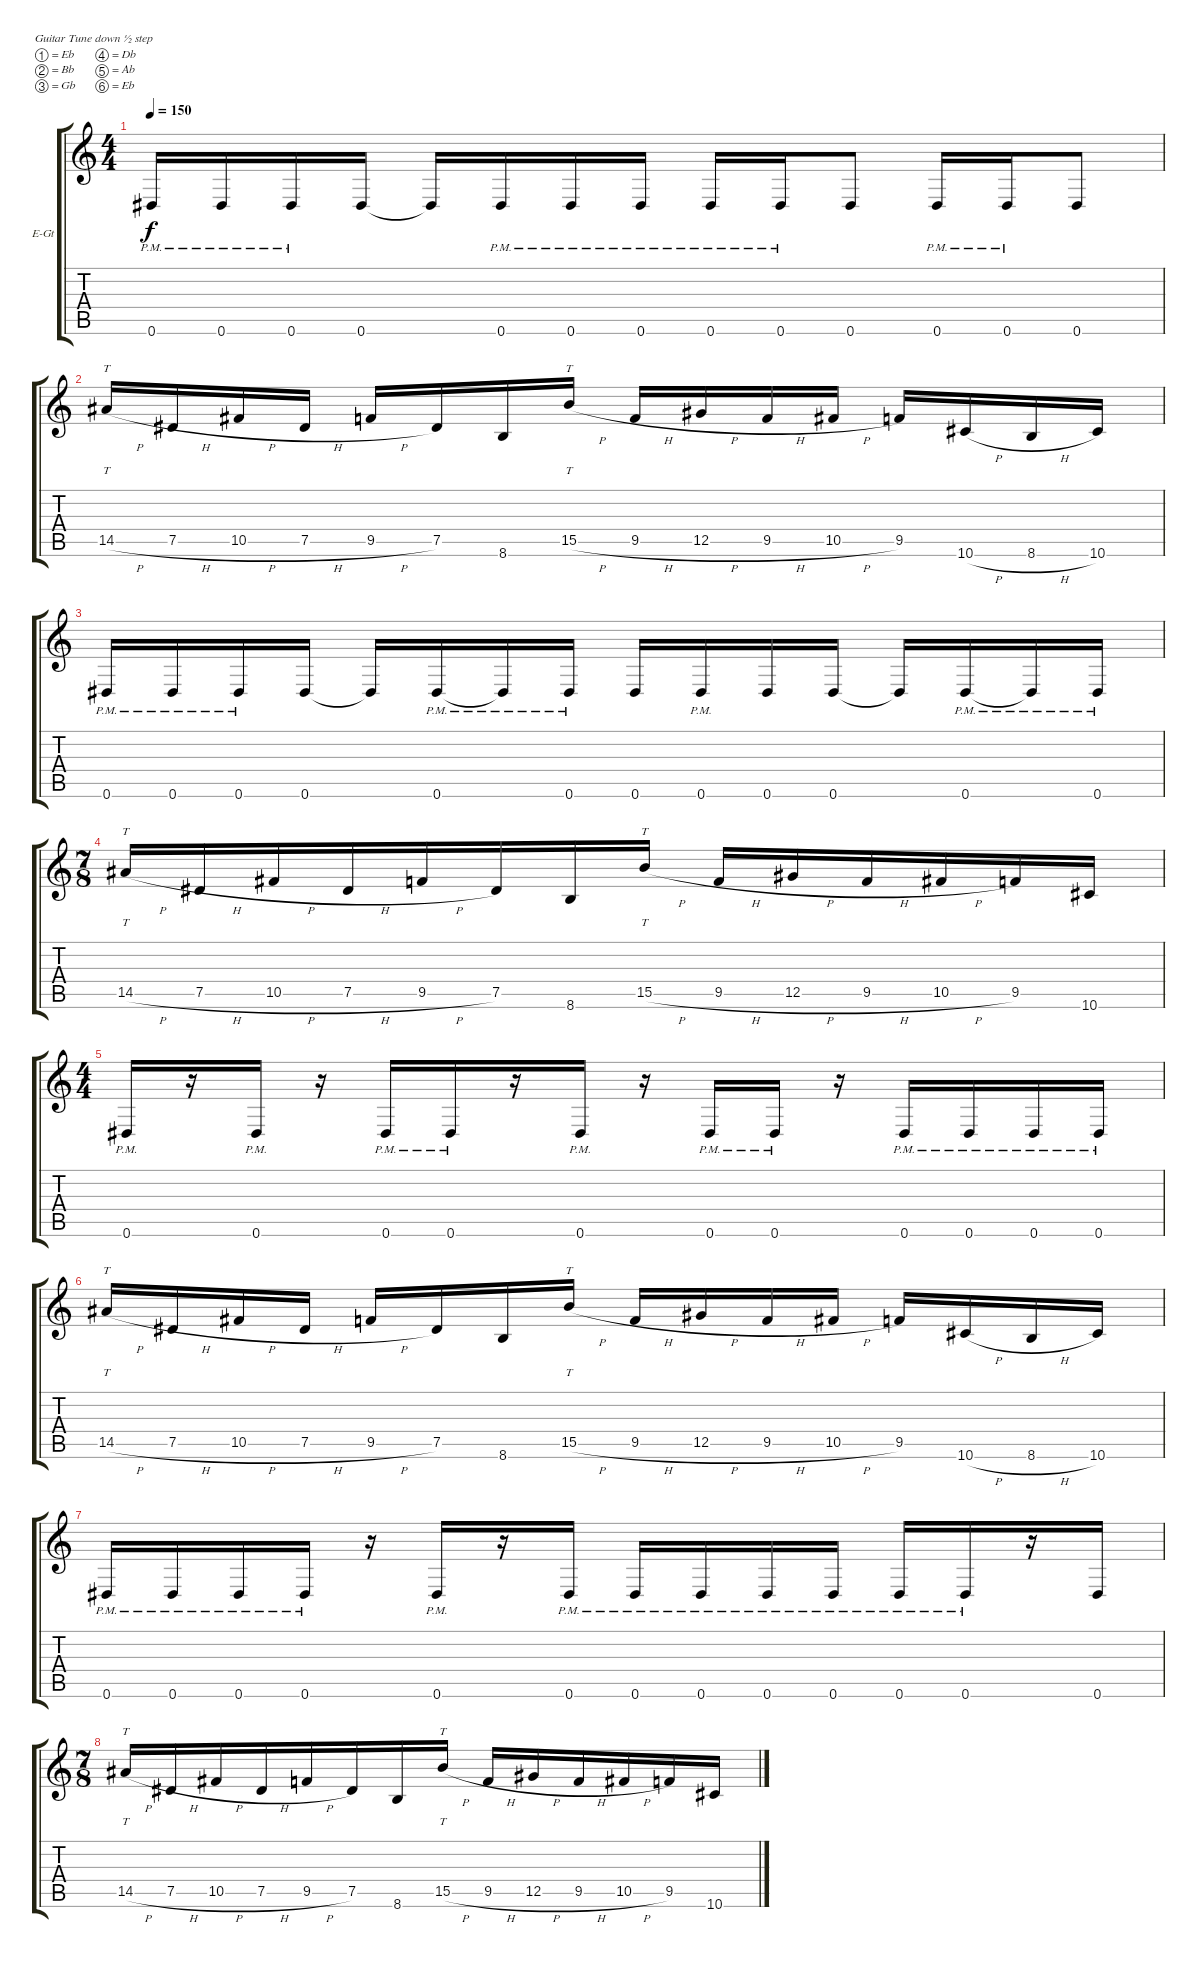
\defaultSystemsLayout 4
\bracketExtendMode groupsimilarinstruments
\firstSystemTrackNameOrientation horizontal
\otherSystemsTrackNameOrientation horizontal
\track ("Luke Hoskin" "E-Gt") {instrument distortionguitar}
\staff {score tabs}
\tuning (Eb4 Bb3 Gb3 Db3 Ab2 Eb2)
\ts (4 4)
\tempo 150
\clef g2
\ks c
0.6{pm}.16{dy f} 0.6{pm}.16 0.6{pm}.16 0.6.16 0.6{t}.16 0.6{pm}.16 0.6{pm}.16 0.6{pm}.16 0.6{pm}.16 0.6{pm}.16 0.6.8 0.6{pm}.16 0.6{pm}.16 0.6.8 |
14.5{h}.16{tt} 7.5{h}.16 10.5{h}.16 7.5{h}.16 9.5{h}.16 7.5.16 8.6.16 15.5{h}.16{tt} 9.5{h}.16 12.5{h}.16 9.5{h}.16 10.5{h}.16 9.5.16 10.6{h}.16 8.6{h}.16 10.6.16 |
0.6{pm}.16 0.6{pm}.16 0.6{pm}.16 0.6.16 0.6{t}.16 0.6{pm}.16 0.6{pm t}.16 0.6{pm}.16 0.6.16 0.6{pm}.16 0.6.16 0.6.16 0.6{t}.16 0.6{pm}.16 0.6{pm t}.16 0.6{pm}.16 |
\ts (7 8)
14.5{h}.16{tt} 7.5{h}.16 10.5{h}.16 7.5{h}.16 9.5{h}.16 7.5.16 8.6.16 15.5{h}.16{tt} 9.5{h}.16 12.5{h}.16 9.5{h}.16 10.5{h}.16 9.5.16 10.6.16 |
\ts (4 4)
0.6{pm}.16 r.16 0.6{pm}.16 r.16 0.6{pm}.16 0.6{pm}.16 r.16 0.6{pm}.16 r.16 0.6{pm}.16 0.6{pm}.16 r.16 0.6{pm}.16 0.6{pm}.16 0.6{pm}.16 0.6{pm}.16 |
14.5{h}.16{tt} 7.5{h}.16 10.5{h}.16 7.5{h}.16 9.5{h}.16 7.5.16 8.6.16 15.5{h}.16{tt} 9.5{h}.16 12.5{h}.16 9.5{h}.16 10.5{h}.16 9.5.16 10.6{h}.16 8.6{h}.16 10.6.16 |
0.6{pm}.16 0.6{pm}.16 0.6{pm}.16 0.6{pm}.16 r.16 0.6{pm}.16 r.16 0.6{pm}.16 0.6{pm}.16 0.6{pm}.16 0.6{pm}.16 0.6{pm}.16 0.6{pm}.16 0.6{pm}.16 r.16 0.6.16 |
\ts (7 8)
14.5{h}.16{tt} 7.5{h}.16 10.5{h}.16 7.5{h}.16 9.5{h}.16 7.5.16 8.6.16 15.5{h}.16{tt} 9.5{h}.16 12.5{h}.16 9.5{h}.16 10.5{h}.16 9.5.16 10.6.16
